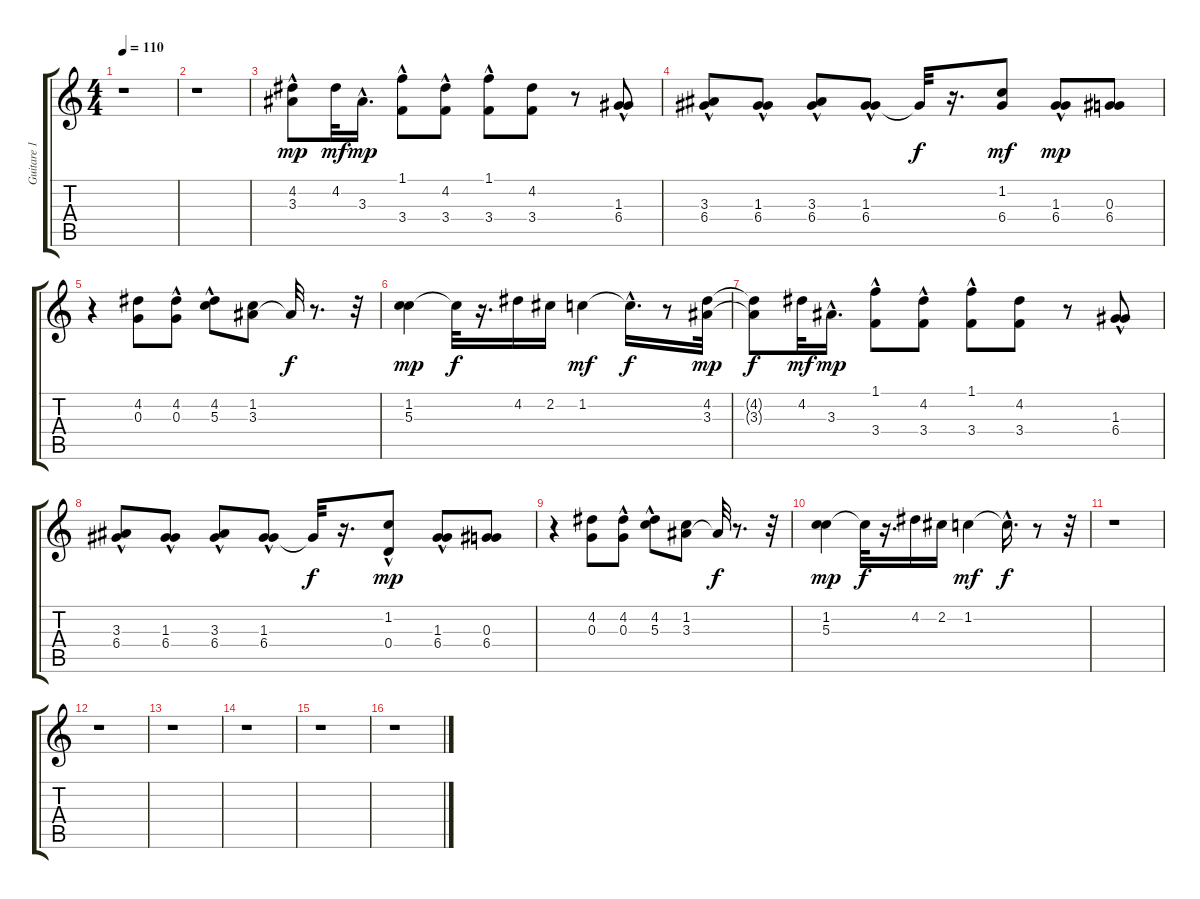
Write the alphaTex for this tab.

\track ("Guitare 1" "Guitare 1") {instrument acousticguitarsteel}
\staff {score tabs}
\tuning (E4 B3 G3 D3 A2 E2) {hide}
\ts (4 4)
\tempo 110
\clef g2
\ks c
r.1{dy mp instrument acousticguitarsteel} |
r.1 |
(4.2 3.3{hac}).8 4.2.32{dy mf} 3.3{hac}.16{d dy mp} (1.1 3.4{hac}).8 (4.2 3.4{hac}).8 (1.1 3.4{hac}).8 (4.2 3.4).8 r.8 (1.3{hac} 6.4).8 |
(3.3 6.4{hac}).8 (1.3{hac} 6.4).8 (3.3{hac} 6.4{hac}).8 (1.3{hac} 6.4).8 6.4{t}.32{dy f} r.16{d} (1.2 6.4).8{dy mf} (1.3{hac} 6.4).8{dy mp} (0.3 6.4).8 |
r.4 (4.2 0.3).8 (4.2 0.3{hac}).8 (4.2 5.3{hac}).8 (1.2 3.3).8 3.3{t}.32{dy f} r.8{d} r.32 |
(1.2 5.3).4{dy mp} 1.2{t}.32{dy f} r.16{d} 4.2.16 2.2.16 1.2.4{dy mf} 1.2{hac t}.16{d dy f} r.8 (4.2 3.3).32{dy mp} |
(4.2{t} 3.3{t}).8{dy f} 4.2.32{dy mf} 3.3{hac}.16{d dy mp} (1.1 3.4{hac}).8 (4.2 3.4{hac}).8 (1.1 3.4{hac}).8 (4.2 3.4).8 r.8 (1.3{hac} 6.4).8 |
(3.3 6.4{hac}).8 (1.3{hac} 6.4).8 (3.3{hac} 6.4{hac}).8 (1.3{hac} 6.4).8 6.4{t}.32{dy f} r.16{d} (1.2 0.4{hac}).8{dy mp} (1.3{hac} 6.4).8 (0.3 6.4).8 |
r.4 (4.2 0.3).8 (4.2 0.3{hac}).8 (4.2 5.3{hac}).8 (1.2 3.3).8 3.3{t}.32{dy f} r.8{d} r.32 |
(1.2 5.3).4{dy mp} 1.2{t}.32{dy f} r.16{d} 4.2.16 2.2.16 1.2.4{dy mf} 1.2{hac t}.16{d dy f} r.8 r.32 |
r.1 |
r.1 |
r.1 |
r.1 |
r.1 |
r.1
